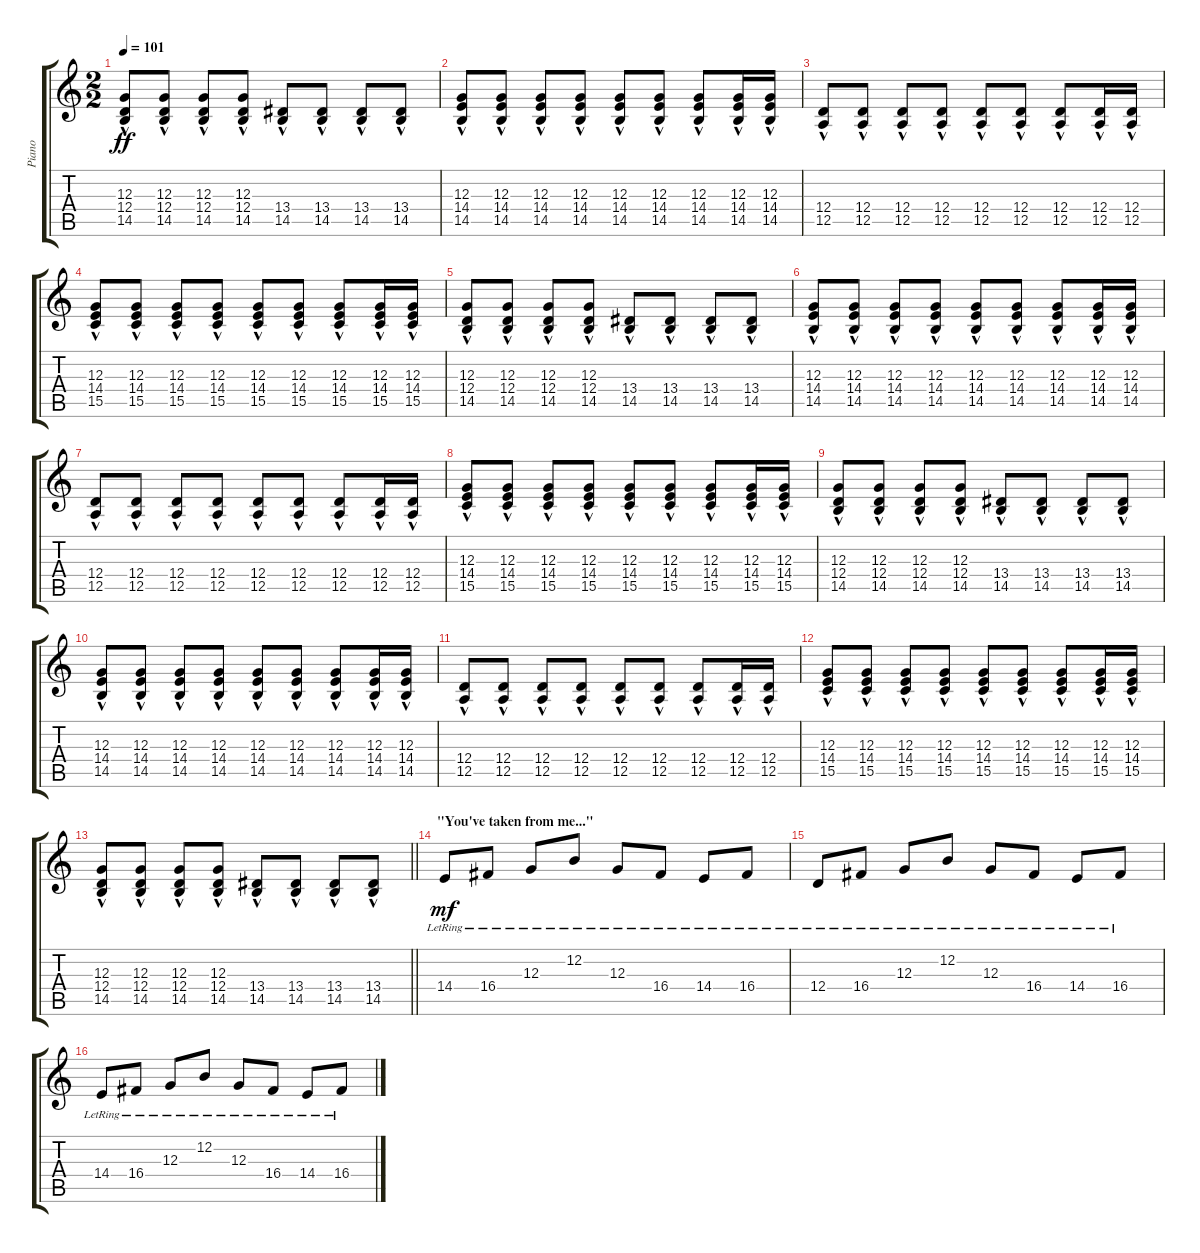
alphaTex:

\track ("Piano" "Piano") {instrument acousticgrandpiano}
\staff {score tabs}
\tuning (E4 B3 G3 D3 A2 E2) {hide}
\ts (2 2)
\tempo 101
\clef g2
\ks c
(12.3 12.4 14.5{hac}).8{dy ff} (12.3 12.4 14.5{hac}).8 (12.3 12.4 14.5{hac}).8 (12.3 12.4 14.5{hac}).8 (13.4{hac} 14.5{hac}).8 (13.4{hac} 14.5{hac}).8 (13.4{hac} 14.5{hac}).8 (13.4{hac} 14.5{hac}).8 |
(12.3{hac} 14.4{hac} 14.5{hac}).8 (12.3{hac} 14.4{hac} 14.5{hac}).8 (12.3{hac} 14.4{hac} 14.5{hac}).8 (12.3{hac} 14.4{hac} 14.5{hac}).8 (12.3{hac} 14.4{hac} 14.5{hac}).8 (12.3{hac} 14.4{hac} 14.5{hac}).8 (12.3{hac} 14.4{hac} 14.5{hac}).8 (12.3{hac} 14.4{hac} 14.5{hac}).16 (12.3{hac} 14.4{hac} 14.5{hac}).16 |
(12.4{hac} 12.5{hac}).8 (12.4{hac} 12.5{hac}).8 (12.4{hac} 12.5{hac}).8 (12.4{hac} 12.5{hac}).8 (12.4{hac} 12.5{hac}).8 (12.4{hac} 12.5{hac}).8 (12.4{hac} 12.5{hac}).8 (12.4{hac} 12.5{hac}).16 (12.4{hac} 12.5{hac}).16 |
(12.3{hac} 14.4{hac} 15.5{hac}).8 (12.3{hac} 14.4{hac} 15.5{hac}).8 (12.3{hac} 14.4{hac} 15.5{hac}).8 (12.3{hac} 14.4{hac} 15.5{hac}).8 (12.3{hac} 14.4{hac} 15.5{hac}).8 (12.3{hac} 14.4{hac} 15.5{hac}).8 (12.3{hac} 14.4{hac} 15.5{hac}).8 (12.3{hac} 14.4{hac} 15.5{hac}).16 (12.3{hac} 14.4{hac} 15.5{hac}).16 |
(12.3 12.4 14.5{hac}).8 (12.3 12.4 14.5{hac}).8 (12.3 12.4 14.5{hac}).8 (12.3 12.4 14.5{hac}).8 (13.4{hac} 14.5{hac}).8 (13.4{hac} 14.5{hac}).8 (13.4{hac} 14.5{hac}).8 (13.4{hac} 14.5{hac}).8 |
(12.3{hac} 14.4{hac} 14.5{hac}).8{volume 10} (12.3{hac} 14.4{hac} 14.5{hac}).8 (12.3{hac} 14.4{hac} 14.5{hac}).8 (12.3{hac} 14.4{hac} 14.5{hac}).8 (12.3{hac} 14.4{hac} 14.5{hac}).8 (12.3{hac} 14.4{hac} 14.5{hac}).8 (12.3{hac} 14.4{hac} 14.5{hac}).8 (12.3{hac} 14.4{hac} 14.5{hac}).16 (12.3{hac} 14.4{hac} 14.5{hac}).16 |
(12.4{hac} 12.5{hac}).8 (12.4{hac} 12.5{hac}).8 (12.4{hac} 12.5{hac}).8 (12.4{hac} 12.5{hac}).8 (12.4{hac} 12.5{hac}).8 (12.4{hac} 12.5{hac}).8 (12.4{hac} 12.5{hac}).8 (12.4{hac} 12.5{hac}).16 (12.4{hac} 12.5{hac}).16 |
(12.3{hac} 14.4{hac} 15.5{hac}).8 (12.3{hac} 14.4{hac} 15.5{hac}).8 (12.3{hac} 14.4{hac} 15.5{hac}).8 (12.3{hac} 14.4{hac} 15.5{hac}).8 (12.3{hac} 14.4{hac} 15.5{hac}).8 (12.3{hac} 14.4{hac} 15.5{hac}).8 (12.3{hac} 14.4{hac} 15.5{hac}).8 (12.3{hac} 14.4{hac} 15.5{hac}).16 (12.3{hac} 14.4{hac} 15.5{hac}).16 |
(12.3 12.4 14.5{hac}).8 (12.3 12.4 14.5{hac}).8 (12.3 12.4 14.5{hac}).8 (12.3 12.4 14.5{hac}).8 (13.4{hac} 14.5{hac}).8 (13.4{hac} 14.5{hac}).8 (13.4{hac} 14.5{hac}).8 (13.4{hac} 14.5{hac}).8 |
(12.3{hac} 14.4{hac} 14.5{hac}).8 (12.3{hac} 14.4{hac} 14.5{hac}).8 (12.3{hac} 14.4{hac} 14.5{hac}).8 (12.3{hac} 14.4{hac} 14.5{hac}).8 (12.3{hac} 14.4{hac} 14.5{hac}).8 (12.3{hac} 14.4{hac} 14.5{hac}).8 (12.3{hac} 14.4{hac} 14.5{hac}).8 (12.3{hac} 14.4{hac} 14.5{hac}).16 (12.3{hac} 14.4{hac} 14.5{hac}).16 |
(12.4{hac} 12.5{hac}).8 (12.4{hac} 12.5{hac}).8 (12.4{hac} 12.5{hac}).8 (12.4{hac} 12.5{hac}).8 (12.4{hac} 12.5{hac}).8 (12.4{hac} 12.5{hac}).8 (12.4{hac} 12.5{hac}).8 (12.4{hac} 12.5{hac}).16 (12.4{hac} 12.5{hac}).16 |
(12.3{hac} 14.4{hac} 15.5{hac}).8 (12.3{hac} 14.4{hac} 15.5{hac}).8 (12.3{hac} 14.4{hac} 15.5{hac}).8 (12.3{hac} 14.4{hac} 15.5{hac}).8 (12.3{hac} 14.4{hac} 15.5{hac}).8 (12.3{hac} 14.4{hac} 15.5{hac}).8 (12.3{hac} 14.4{hac} 15.5{hac}).8 (12.3{hac} 14.4{hac} 15.5{hac}).16 (12.3{hac} 14.4{hac} 15.5{hac}).16 |
\barLineRight lightlight
(12.3 12.4 14.5{hac}).8 (12.3 12.4 14.5{hac}).8 (12.3 12.4 14.5{hac}).8 (12.3 12.4 14.5{hac}).8 (13.4{hac} 14.5{hac}).8 (13.4{hac} 14.5{hac}).8 (13.4{hac} 14.5{hac}).8 (13.4{hac} 14.5{hac}).8 |
\section ("" "\"You've taken from me...\"")
14.4{lr}.8{dy mf volume 16} 16.4{lr}.8 12.3{lr}.8 12.2{lr}.8 12.3{lr}.8 16.4{lr}.8 14.4{lr}.8 16.4{lr}.8 |
12.4{lr}.8 16.4{lr}.8 12.3{lr}.8 12.2{lr}.8 12.3{lr}.8 16.4{lr}.8 14.4{lr}.8 16.4{lr}.8 |
14.4{lr}.8 16.4{lr}.8 12.3{lr}.8 12.2{lr}.8 12.3{lr}.8 16.4{lr}.8 14.4{lr}.8 16.4{lr}.8
